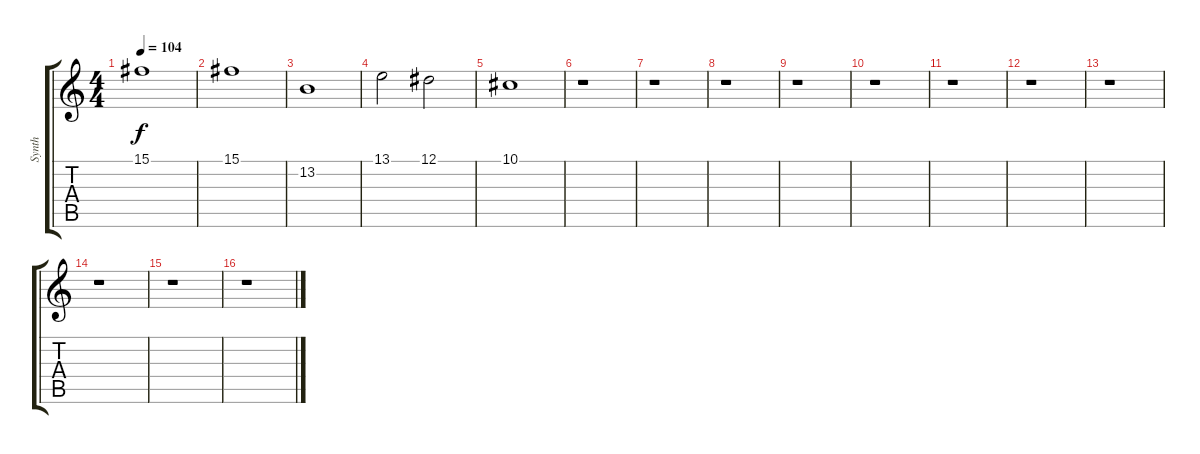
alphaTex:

\track ("Synth" "Synth") {instrument lead1square}
\staff {score tabs}
\tuning (Eb4 Bb3 Gb3 Db3 Ab2 Eb2) {hide}
\ts (4 4)
\tempo 104
\clef g2
\ks c
15.1.1{dy f} |
15.1.1 |
13.2.1 |
13.1.2 12.1.2 |
10.1.1 |
r.1 |
r.1 |
r.1 |
r.1 |
r.1 |
r.1 |
r.1 |
r.1 |
r.1 |
r.1 |
r.1
